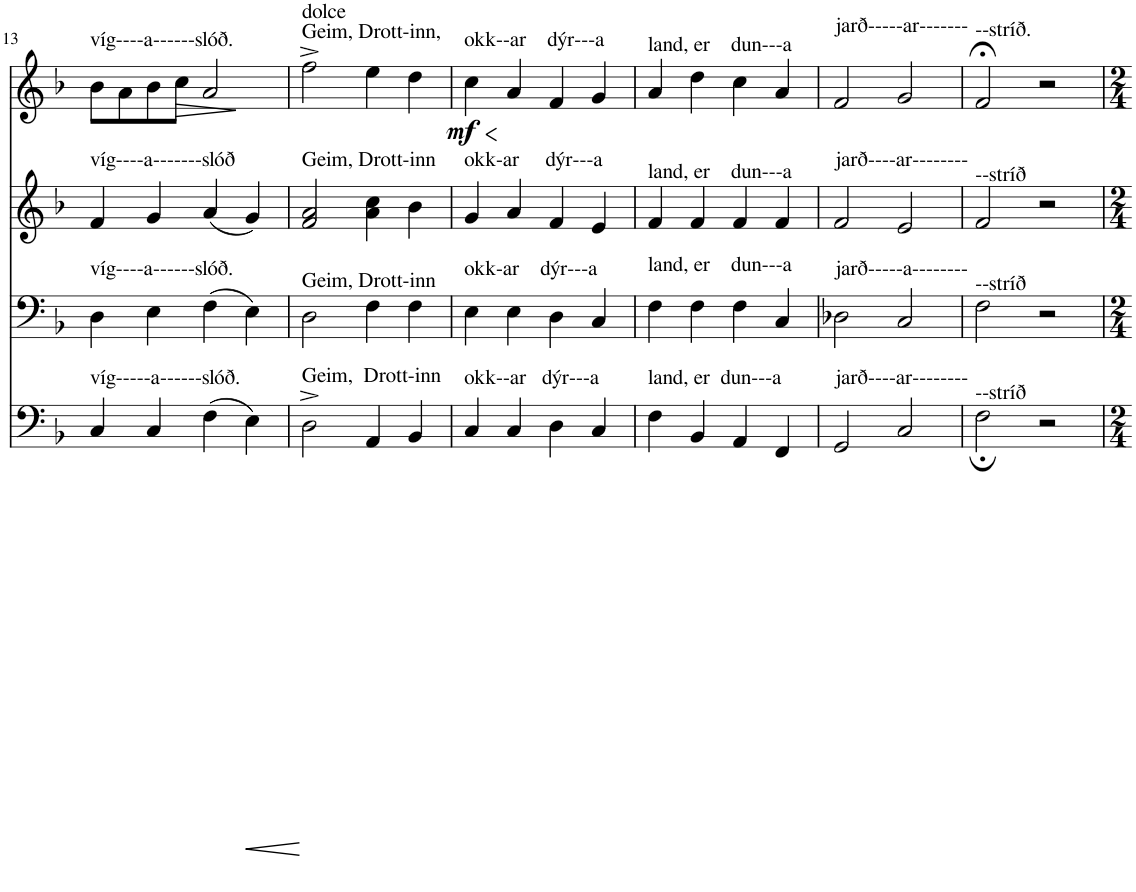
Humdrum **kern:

**kern	**dynam	**kern	**kern	**kern	**dynam
*part4	*part4	*part3	*part2	*part1	*part1
*staff4	*staff4	*staff3	*staff2	*staff1	*staff1
*I"Bassoon	*	*I"Bassoon	*I"Tenor Recorder	*I"Piano	*
*I'Bsn	*	*I'Bsn	*I'Rec	*I'Pno	*
!!LO:PB:g=z
*clefF4	*	*clefF4	*clefG2	*clefG2	*
*k[b-]	*	*k[b-]	*k[b-]	*k[b-]	*
*M4/4	*	*M4/4	*M4/4	*M4/4	*
=13	=13	=13	=13	=13	=13
!	!	!	!	!LO:TX:a:t=víg----a------slóð.	!
!	!	!	!LO:TX:a:t=víg----a-------slóð	!	!
!	!	!LO:TX:a:t=víg----a------slóð.	!	!	!
!LO:TX:a:t=víg-----a------slóð.	!	!	!	!	!
4C/	.	4D\	4f/	8b-\L	.
.	.	.	.	8a\	.
4C/	.	4E\	4g/	8b-\	.
!	!	!	!	!	!LO:HP:b
.	.	.	.	8cc\J	>
!	!	!	!	!	!LO:HP:b
!	!	!	!	!	!LO:DY:n=1:b
(4F\	.	(4F\	(4a/	2a/	< mf
!	!LO:HP:b	!	!	!	!
4E\)	<	4E\)	4g/)	.	.
.	[	.	.	.	] [
=14	=14	=14	=14	=14	=14
!	!	!	!	!LO:TX:a:t=Geim, Drott-inn,	!
!	!	!	!	!LO:TX:a:t=dolce	!
!	!	!	!LO:TX:a:t=Geim, Drott-inn	!	!
!	!	!LO:TX:a:t=Geim, Drott-inn	!	!	!
!LO:TX:a:t=Geim,  Drott-inn	!	!	!	!	!
2D^\	.	2D\	2f/ 2a/	2ff^\	.
4AA/	.	4F\	4a\ 4cc\	4ee\	.
4BB-/	.	4F\	4b-\	4dd\	.
=15	=15	=15	=15	=15	=15
!	!	!	!	!LO:TX:a:t=okk--ar    dýr---a	!
!	!	!	!LO:TX:a:t=okk-ar     dýr---a	!	!
!	!	!LO:TX:a:t=okk-ar    dýr---a	!	!	!
!LO:TX:a:t=okk--ar   dýr---a	!	!	!	!	!
4C/	.	4E\	4g/	4cc\	.
4C/	.	4E\	4a/	4a/	.
4D\	.	4D\	4f/	4f/	.
4C/	.	4C/	4e/	4g/	.
=16	=16	=16	=16	=16	=16
!	!	!	!	!LO:TX:a:t=land, er    dun---a	!
!	!	!	!LO:TX:a:t=land, er    dun---a	!	!
!	!	!LO:TX:a:t=land, er    dun---a	!	!	!
!LO:TX:a:t=land, er  dun---a	!	!	!	!	!
4F\	.	4F\	4f/	4a/	.
4BB-/	.	4F\	4f/	4dd\	.
4AA/	.	4F\	4f/	4cc\	.
4FF/	.	4C/	4f/	4a/	.
=17	=17	=17	=17	=17	=17
!	!	!	!	!LO:TX:a:t=jarð-----ar-------	!
!	!	!	!LO:TX:a:t=jarð----ar--------	!	!
!	!	!LO:TX:a:t=jarð-----a--------	!	!	!
!LO:TX:a:t=jarð----ar--------	!	!	!	!	!
2GG/	.	2D-X\	2f/	2f/	.
2C/	.	2C/	2e/	2g/	.
=18	=18	=18	=18	=18	=18
!	!	!	!	!LO:TX:a:t=--stríð.	!
!	!	!	!LO:TX:a:t=--stríð	!	!
!	!	!LO:TX:a:t=--stríð	!	!	!
!LO:TX:a:t=--stríð	!	!	!	!	!
2F;\	.	2F\	2f/	2f;</	.
2r	.	2r	2r	2r	.
=	=	=	=	=	=
*-	*-	*-	*-	*-	*-
